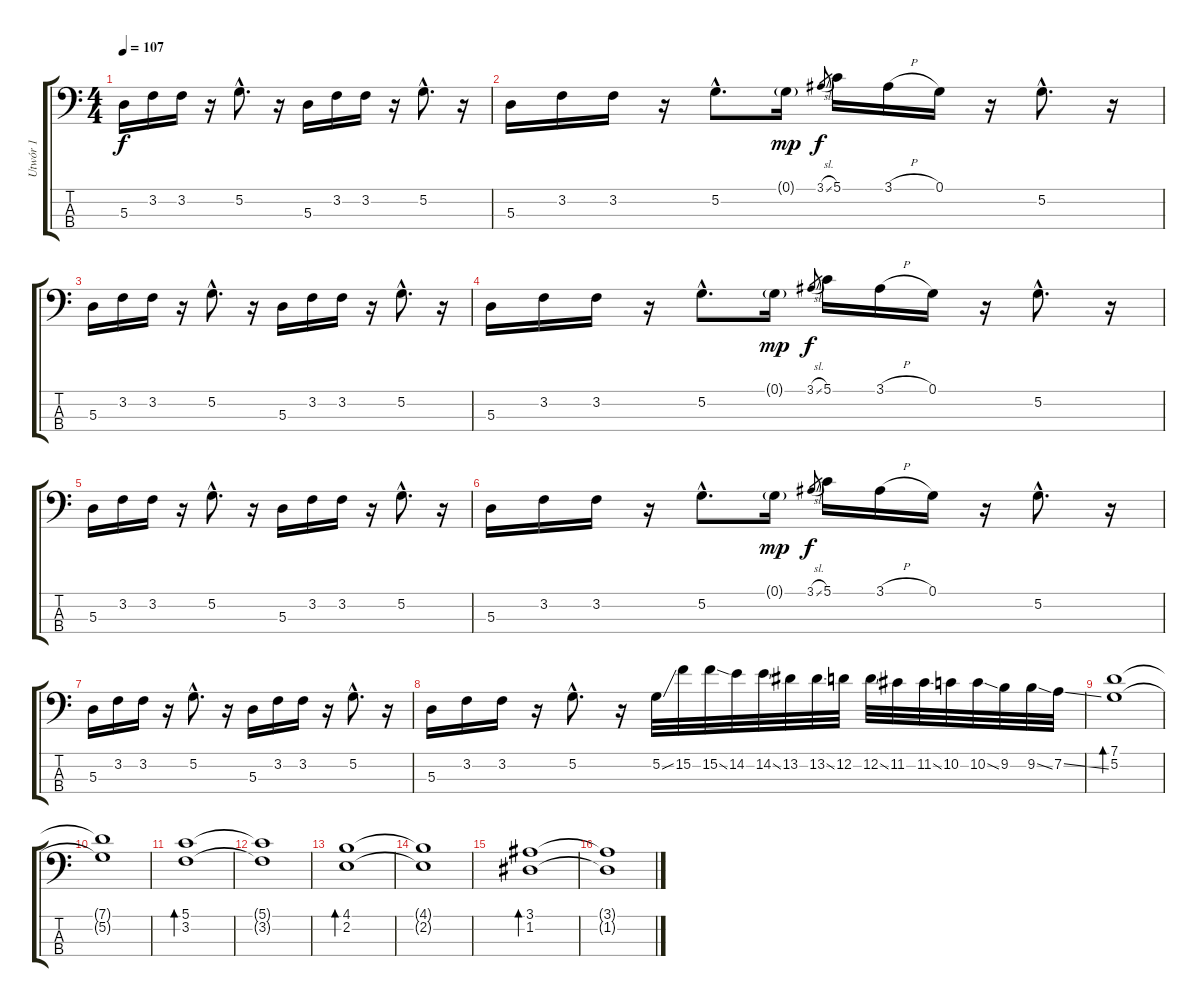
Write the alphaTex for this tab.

\track ("Utwór 1" "Utwór 1") {instrument electricbassfinger}
\staff {score tabs}
\tuning (G2 D2 A1 E1) {hide}
\ts (4 4)
\tempo 107
\clef f4
\ks c
5.3.16{dy f} 3.2.16 3.2.16 r.16 5.2{hac}.8{d} r.16 5.3.16 3.2.16 3.2.16 r.16 5.2{hac}.8{d} r.16 |
5.3.16 3.2.16 3.2.16 r.16 5.2{hac}.8{d} 0.1{g}.16{dy mp} 3.1{sl}.8{gr dy f} 5.1.16 3.1{h}.16 0.1.16 r.16 5.2{hac}.8{d} r.16 |
5.3.16 3.2.16 3.2.16 r.16 5.2{hac}.8{d} r.16 5.3.16 3.2.16 3.2.16 r.16 5.2{hac}.8{d} r.16 |
5.3.16 3.2.16 3.2.16 r.16 5.2{hac}.8{d} 0.1{g}.16{dy mp} 3.1{sl}.8{gr dy f} 5.1.16 3.1{h}.16 0.1.16 r.16 5.2{hac}.8{d} r.16 |
5.3.16 3.2.16 3.2.16 r.16 5.2{hac}.8{d} r.16 5.3.16 3.2.16 3.2.16 r.16 5.2{hac}.8{d} r.16 |
5.3.16 3.2.16 3.2.16 r.16 5.2{hac}.8{d} 0.1{g}.16{dy mp} 3.1{sl}.8{gr dy f} 5.1.16 3.1{h}.16 0.1.16 r.16 5.2{hac}.8{d} r.16 |
5.3.16 3.2.16 3.2.16 r.16 5.2{hac}.8{d} r.16 5.3.16 3.2.16 3.2.16 r.16 5.2{hac}.8{d} r.16 |
5.3.16 3.2.16 3.2.16 r.16 5.2{hac}.8{d} r.16 5.2{ss}.32 15.2.32 15.2{ss}.32 14.2.32 14.2{ss}.32 13.2.32 13.2{ss}.32 12.2.32 12.2{ss}.32 11.2.32 11.2{ss}.32 10.2.32 10.2{ss}.32 9.2.32 9.2{ss}.32 7.2{ss}.32 |
(7.1 5.2).1{bd 60} |
(7.1{t} 5.2{t}).1 |
(5.1 3.2).1{bd 60} |
(5.1{t} 3.2{t}).1 |
(4.1 2.2).1{bd 60} |
(4.1{t} 2.2{t}).1 |
(3.1 1.2).1{bd 60} |
(3.1{t} 1.2{t}).1
